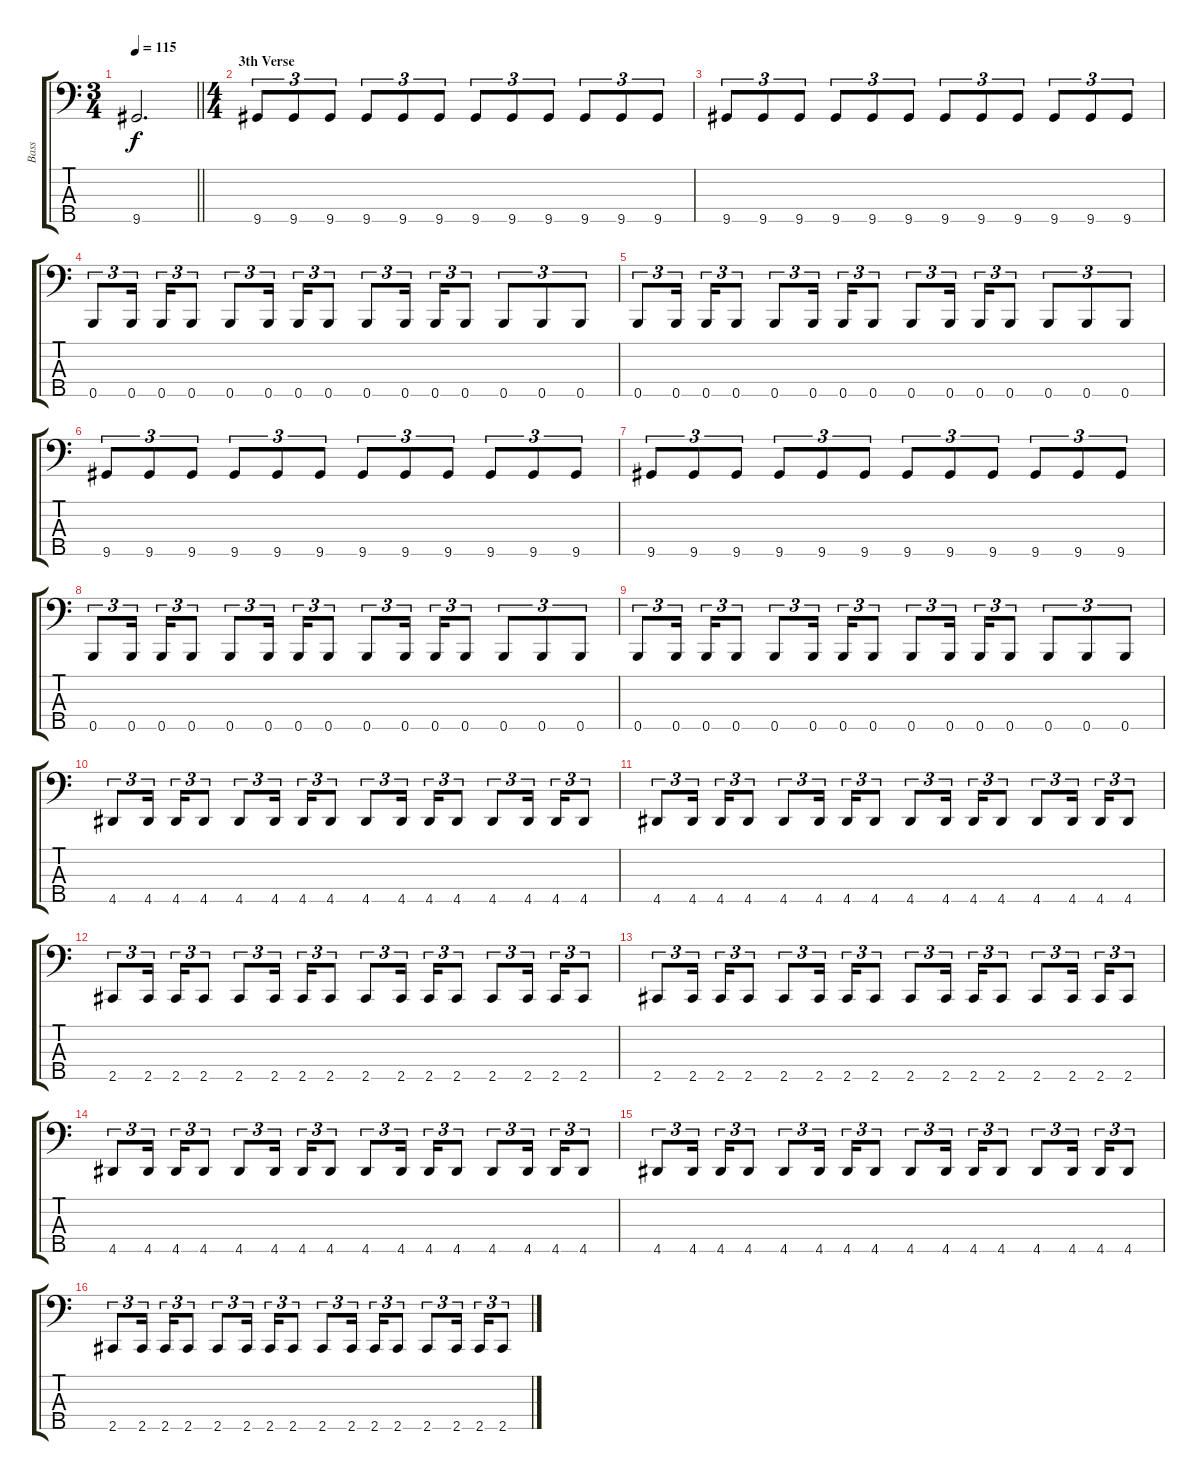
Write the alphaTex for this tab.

\track ("Bass" "Bass") {instrument electricbassfinger}
\staff {score tabs}
\tuning (E2 B1 Gb1 Db1 B0) {hide}
\ts (3 4)
\tempo 115
\clef f4
\barLineRight lightlight
\ks c
9.5.2{d dy f volume 16} |
\ts (4 4)
\section ("" "3th Verse")
9.5.8{tu (3 2)} 9.5.8{tu (3 2)} 9.5.8{tu (3 2)} 9.5.8{tu (3 2)} 9.5.8{tu (3 2)} 9.5.8{tu (3 2)} 9.5.8{tu (3 2)} 9.5.8{tu (3 2)} 9.5.8{tu (3 2)} 9.5.8{tu (3 2)} 9.5.8{tu (3 2)} 9.5.8{tu (3 2)} |
9.5.8{tu (3 2)} 9.5.8{tu (3 2)} 9.5.8{tu (3 2)} 9.5.8{tu (3 2)} 9.5.8{tu (3 2)} 9.5.8{tu (3 2)} 9.5.8{tu (3 2)} 9.5.8{tu (3 2)} 9.5.8{tu (3 2)} 9.5.8{tu (3 2)} 9.5.8{tu (3 2)} 9.5.8{tu (3 2)} |
0.5.8{tu (3 2)} 0.5.16{tu (3 2)} 0.5.16{tu (3 2)} 0.5.8{tu (3 2)} 0.5.8{tu (3 2)} 0.5.16{tu (3 2)} 0.5.16{tu (3 2)} 0.5.8{tu (3 2)} 0.5.8{tu (3 2)} 0.5.16{tu (3 2)} 0.5.16{tu (3 2)} 0.5.8{tu (3 2)} 0.5.8{tu (3 2)} 0.5.8{tu (3 2)} 0.5.8{tu (3 2)} |
0.5.8{tu (3 2)} 0.5.16{tu (3 2)} 0.5.16{tu (3 2)} 0.5.8{tu (3 2)} 0.5.8{tu (3 2)} 0.5.16{tu (3 2)} 0.5.16{tu (3 2)} 0.5.8{tu (3 2)} 0.5.8{tu (3 2)} 0.5.16{tu (3 2)} 0.5.16{tu (3 2)} 0.5.8{tu (3 2)} 0.5.8{tu (3 2)} 0.5.8{tu (3 2)} 0.5.8{tu (3 2)} |
9.5.8{tu (3 2)} 9.5.8{tu (3 2)} 9.5.8{tu (3 2)} 9.5.8{tu (3 2)} 9.5.8{tu (3 2)} 9.5.8{tu (3 2)} 9.5.8{tu (3 2)} 9.5.8{tu (3 2)} 9.5.8{tu (3 2)} 9.5.8{tu (3 2)} 9.5.8{tu (3 2)} 9.5.8{tu (3 2)} |
9.5.8{tu (3 2)} 9.5.8{tu (3 2)} 9.5.8{tu (3 2)} 9.5.8{tu (3 2)} 9.5.8{tu (3 2)} 9.5.8{tu (3 2)} 9.5.8{tu (3 2)} 9.5.8{tu (3 2)} 9.5.8{tu (3 2)} 9.5.8{tu (3 2)} 9.5.8{tu (3 2)} 9.5.8{tu (3 2)} |
0.5.8{tu (3 2)} 0.5.16{tu (3 2)} 0.5.16{tu (3 2)} 0.5.8{tu (3 2)} 0.5.8{tu (3 2)} 0.5.16{tu (3 2)} 0.5.16{tu (3 2)} 0.5.8{tu (3 2)} 0.5.8{tu (3 2)} 0.5.16{tu (3 2)} 0.5.16{tu (3 2)} 0.5.8{tu (3 2)} 0.5.8{tu (3 2)} 0.5.8{tu (3 2)} 0.5.8{tu (3 2)} |
0.5.8{tu (3 2)} 0.5.16{tu (3 2)} 0.5.16{tu (3 2)} 0.5.8{tu (3 2)} 0.5.8{tu (3 2)} 0.5.16{tu (3 2)} 0.5.16{tu (3 2)} 0.5.8{tu (3 2)} 0.5.8{tu (3 2)} 0.5.16{tu (3 2)} 0.5.16{tu (3 2)} 0.5.8{tu (3 2)} 0.5.8{tu (3 2)} 0.5.8{tu (3 2)} 0.5.8{tu (3 2)} |
4.5.8{tu (3 2)} 4.5.16{tu (3 2)} 4.5.16{tu (3 2)} 4.5.8{tu (3 2)} 4.5.8{tu (3 2)} 4.5.16{tu (3 2)} 4.5.16{tu (3 2)} 4.5.8{tu (3 2)} 4.5.8{tu (3 2)} 4.5.16{tu (3 2)} 4.5.16{tu (3 2)} 4.5.8{tu (3 2)} 4.5.8{tu (3 2)} 4.5.16{tu (3 2)} 4.5.16{tu (3 2)} 4.5.8{tu (3 2)} |
4.5.8{tu (3 2)} 4.5.16{tu (3 2)} 4.5.16{tu (3 2)} 4.5.8{tu (3 2)} 4.5.8{tu (3 2)} 4.5.16{tu (3 2)} 4.5.16{tu (3 2)} 4.5.8{tu (3 2)} 4.5.8{tu (3 2)} 4.5.16{tu (3 2)} 4.5.16{tu (3 2)} 4.5.8{tu (3 2)} 4.5.8{tu (3 2)} 4.5.16{tu (3 2)} 4.5.16{tu (3 2)} 4.5.8{tu (3 2)} |
2.5.8{tu (3 2)} 2.5.16{tu (3 2)} 2.5.16{tu (3 2)} 2.5.8{tu (3 2)} 2.5.8{tu (3 2)} 2.5.16{tu (3 2)} 2.5.16{tu (3 2)} 2.5.8{tu (3 2)} 2.5.8{tu (3 2)} 2.5.16{tu (3 2)} 2.5.16{tu (3 2)} 2.5.8{tu (3 2)} 2.5.8{tu (3 2)} 2.5.16{tu (3 2)} 2.5.16{tu (3 2)} 2.5.8{tu (3 2)} |
2.5.8{tu (3 2)} 2.5.16{tu (3 2)} 2.5.16{tu (3 2)} 2.5.8{tu (3 2)} 2.5.8{tu (3 2)} 2.5.16{tu (3 2)} 2.5.16{tu (3 2)} 2.5.8{tu (3 2)} 2.5.8{tu (3 2)} 2.5.16{tu (3 2)} 2.5.16{tu (3 2)} 2.5.8{tu (3 2)} 2.5.8{tu (3 2)} 2.5.16{tu (3 2)} 2.5.16{tu (3 2)} 2.5.8{tu (3 2)} |
4.5.8{tu (3 2)} 4.5.16{tu (3 2)} 4.5.16{tu (3 2)} 4.5.8{tu (3 2)} 4.5.8{tu (3 2)} 4.5.16{tu (3 2)} 4.5.16{tu (3 2)} 4.5.8{tu (3 2)} 4.5.8{tu (3 2)} 4.5.16{tu (3 2)} 4.5.16{tu (3 2)} 4.5.8{tu (3 2)} 4.5.8{tu (3 2)} 4.5.16{tu (3 2)} 4.5.16{tu (3 2)} 4.5.8{tu (3 2)} |
4.5.8{tu (3 2)} 4.5.16{tu (3 2)} 4.5.16{tu (3 2)} 4.5.8{tu (3 2)} 4.5.8{tu (3 2)} 4.5.16{tu (3 2)} 4.5.16{tu (3 2)} 4.5.8{tu (3 2)} 4.5.8{tu (3 2)} 4.5.16{tu (3 2)} 4.5.16{tu (3 2)} 4.5.8{tu (3 2)} 4.5.8{tu (3 2)} 4.5.16{tu (3 2)} 4.5.16{tu (3 2)} 4.5.8{tu (3 2)} |
2.5.8{tu (3 2)} 2.5.16{tu (3 2)} 2.5.16{tu (3 2)} 2.5.8{tu (3 2)} 2.5.8{tu (3 2)} 2.5.16{tu (3 2)} 2.5.16{tu (3 2)} 2.5.8{tu (3 2)} 2.5.8{tu (3 2)} 2.5.16{tu (3 2)} 2.5.16{tu (3 2)} 2.5.8{tu (3 2)} 2.5.8{tu (3 2)} 2.5.16{tu (3 2)} 2.5.16{tu (3 2)} 2.5.8{tu (3 2)}
